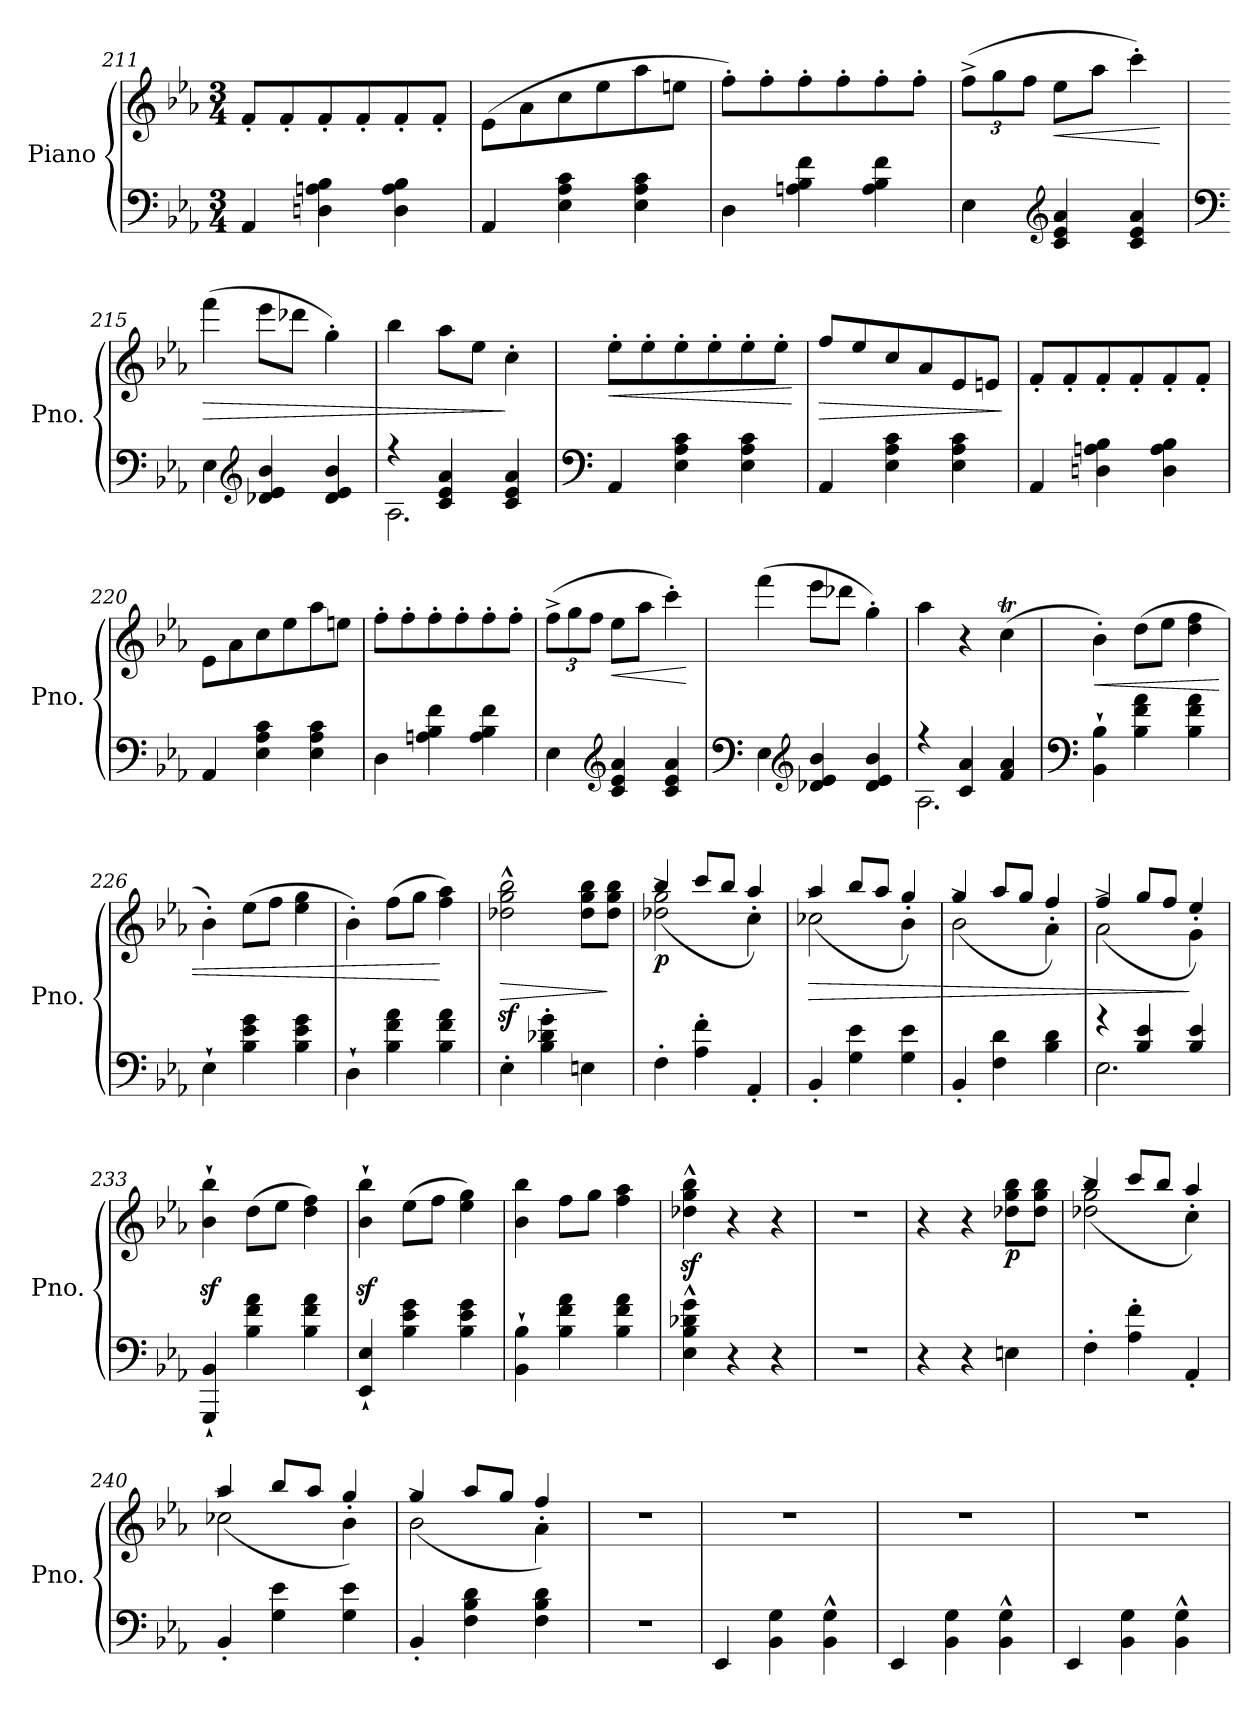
**kern	**kern	**dynam
*part1	*part1	*part1
*staff2	*staff1	*staff1/2
*I"Piano	*	*
*I'Pno.	*	*
*clefF4	*clefG2	*
*k[b-e-a-]	*k[b-e-a-]	*
*M3/4	*M3/4	*
=211	=211	=211
4AA-/	8f'/L	.
.	8f'/	.
4Dn\ 4An\ 4B-\	8f'/	.
.	8f'/	.
4D\ 4A\ 4B-\	8f'/	.
.	8f'/J	.
=212	=212	=212
4AA-/	(8e-\L	.
.	8a-\	.
4E-\ 4A-\ 4c\	8cc\	.
.	8ee-\	.
4E-\ 4A-\ 4c\	8aa-\	.
.	8een\J	.
=213	=213	=213
4D\	8ff'\L)	.
.	8ff'\	.
4An\ 4B-\ 4f\	8ff'\	.
.	8ff'\	.
4A\ 4B-\ 4f\	8ff'\	.
.	8ff'\J	.
=214	=214	=214
*	*Xbrackettup	*
4E-\	(12ff^\L	.
.	12gg\	.
.	12ff\J	.
*clefG2	*	*
!	!	!LO:HP:b
4c/ 4e-/ 4a-/	8ee-\L	<
.	8aa-\J	.
4c/ 4e-/ 4a-/	4ccc'\)	.
.	.	[
=215	=215	=215
*clefF4	*	*
!	!	!LO:HP:b
4E-\	(4fff\	>
*clefG2	*	*
4d-X/ 4e-/ 4b-/	8eee-\L	.
.	8ddd-X\J	.
4d-/ 4e-/ 4b-/	4gg'\)	.
=216	=216	=216
*^	*	*
2.A-\	4rff	4bb-\	.
.	4c/ 4e-/ 4a-/	8aa-\L	.
.	.	8ee-\J	.
.	4c/ 4e-/ 4a-/	4cc'\	]
*v	*v	*	*
!!LO:LB:g=z
=217	=217	=217
*clefF4	*	*
*^	*	*
!	!	!	!LO:HP:b
*v	*v	*	*
4AA-/	8ee-'\L	<
.	8ee-'\	.
4E-\ 4A-\ 4c\	8ee-'\	.
.	8ee-'\	.
4E-\ 4A-\ 4c\	8ee-'\	.
.	8ee-'\J	.
.	.	[
=218	=218	=218
!	!	!LO:HP:b
4AA-/	8ff/L	>
.	8ee-/	.
4E-\ 4A-\ 4c\	8cc/	.
.	8a-/	.
4E-\ 4A-\ 4c\	8e-/	.
.	8en/J	.
.	.	]
=219	=219	=219
4AA-/	8f'/L	.
.	8f'/	.
4Dn\ 4An\ 4B-\	8f'/	.
.	8f'/	.
4D\ 4A\ 4B-\	8f'/	.
.	8f'/J	.
=220	=220	=220
4AA-/	8e-\L	.
.	8a-\	.
4E-\ 4A-\ 4c\	8cc\	.
.	8ee-\	.
4E-\ 4A-\ 4c\	8aa-\	.
.	8een\J	.
=221	=221	=221
4D\	8ff'\L	.
.	8ff'\	.
4An\ 4B-\ 4f\	8ff'\	.
.	8ff'\	.
4A\ 4B-\ 4f\	8ff'\	.
.	8ff'\J	.
=222	=222	=222
4E-\	(12ff^\L	.
.	12gg\	.
.	12ff\J	.
*clefG2	*	*
!	!	!LO:HP:b
4c/ 4e-/ 4a-/	8ee-\L	<
.	8aa-\J	.
4c/ 4e-/ 4a-/	4ccc'\)	.
.	.	[
=223	=223	=223
*clefF4	*	*
4E-\	(4fff\	.
*clefG2	*	*
4d-X/ 4e-/ 4b-/	8eee-\L	.
.	8ddd-X\J	.
4d-/ 4e-/ 4b-/	4gg'\)	.
!!LO:PB:g=z
=224	=224	=224
*^	*	*
2.A-\	4rff	4aa-\	.
.	4c/ 4a-/	4r	.
.	4f/ 4a-/	(4ccT\	.
*v	*v	*	*
=225	=225	=225
*clefF4	*	*
*^	*	*
!	!	!	!LO:HP:b
*v	*v	*	*
4BB-\` 4B-\`	4b-'\)	<
4B-\ 4f\ 4a-\	(8dd\L	.
.	8ee-\J	.
4B-\ 4f\ 4a-\	4dd\ 4ff\	.
=226	=226	=226
4E-`\	4b-'\)	.
4B-\ 4e-\ 4g\	(8ee-\L	.
.	8ff\J	.
4B-\ 4e-\ 4g\	4ee-\ 4gg\	.
=227	=227	=227
4D`\	4b-'\)	.
4B-\ 4f\ 4a-\	(8ff\L	.
.	8gg\J	.
4B-\ 4f\ 4a-\	4ff\ 4aa-\)	[
=228	=228	=228
!	!	!LO:HP:b
4E-'\	2dd-X\z<^^ 2gg\z<^^ 2bb-\z<^^	>
4B-\' 4d-X\' 4g\'	.	.
4En\	8dd-\ 8gg\ 8bb-\L	.
.	8dd-\ 8gg\ 8bb-\J	]
=229	=229	=229
*	*^	*
!	!	!	!LO:DY:b
4F'\	2dd-X\^ 2gg\^	(4bb-/	p
4A-\' 4f\'	.	8ccc/L	.
.	.	8bb-/J	.
4AA-'/	4cc\	4aa-'/)	.
=230	=230	=230	=230
!	!	!	!LO:HP:b
4BB-'/	2cc-X^\	(4aa-/	>
4G\ 4e-\	.	8bb-/L	.
.	.	8aa-/J	.
4G\ 4e-\	4b-\	4gg'/)	.
=231	=231	=231	=231
4BB-'/	2b-^\	(4gg/	.
4F\ 4d\	.	8aa-/L	.
.	.	8gg/J	.
4B-\ 4d\	4a-\	4ff'/)	.
=232	=232	=232	=232
*^	*	*	*
2.E-\	4rg	2a-^\	(4ff/	.
.	4B-/ 4e-/	.	8gg/L	.
.	.	.	8ff/J	.
.	4B-/ 4e-/	4g\	4ee-'/)	]
*v	*v	*	*	*
*	*v	*v	*
!!LO:LB:g=z
=233	=233	=233
4GGG/` 4BB-/`	4b-\z<` 4bb-\z<`	.
4B-\ 4f\ 4a-\	(8dd\L	.
.	8ee-\J	.
4B-\ 4f\ 4a-\	4dd\ 4ff\)	.
=234	=234	=234
4EE-/` 4E-/`	4b-\z<` 4bb-\z<`	.
4B-\ 4e-\ 4g\	(8ee-\L	.
.	8ff\J	.
4B-\ 4e-\ 4g\	4ee-\ 4gg\)	.
=235	=235	=235
4BB-\` 4B-\`	4b-\ 4bb-\	.
4B-\ 4f\ 4a-\	8ff\L	.
.	8gg\J	.
4B-\ 4f\ 4a-\	4ff\ 4aa-\	.
=236	=236	=236
4E-\^^ 4B-\^^ 4d-X\^^ 4g\^^	4dd-X\z<^^ 4gg\z<^^ 4bb-\z<^^	.
4r	4r	.
4r	4r	.
=237	=237	=237
2.r	2.r	.
=238	=238	=238
4r	4r	.
4r	4r	.
!	!	!LO:DY:b
4En\	8dd-X\ 8gg\ 8bb-\L	p
.	8dd-\ 8gg\ 8bb-\J	.
=239	=239	=239
*	*^	*
4F'\	2dd-X\^ 2gg\^	(4bb-/	.
4A-\' 4f\'	.	8ccc/L	.
.	.	8bb-/J	.
4AA-'/	4cc\	4aa-'/)	.
=240	=240	=240	=240
4BB-'/	2cc-X^\	(4aa-/	.
4G\ 4e-\	.	8bb-/L	.
.	.	8aa-/J	.
4G\ 4e-\	4b-\	4gg'/)	.
=241	=241	=241	=241
4BB-'/	2b-^\	(4gg/	.
4F\ 4B-\ 4d\	.	8aa-/L	.
.	.	8gg/J	.
4F\ 4B-\ 4d\	4a-\	4ff'/)	.
*	*v	*v	*
=242	=242	=242
2.r	2.r	.
=243	=243	=243
4EE-/	2.r	.
4BB-\ 4G\	.	.
4BB-\^^ 4G\^^	.	.
!!LO:LB:g=z
=244	=244	=244
4EE-/	2.r	.
4BB-\ 4G\	.	.
4BB-\^^ 4G\^^	.	.
=245	=245	=245
4EE-/	2.r	.
4BB-\ 4G\	.	.
4BB-\^^ 4G\^^	.	.
=	=	=
*-	*-	*-
